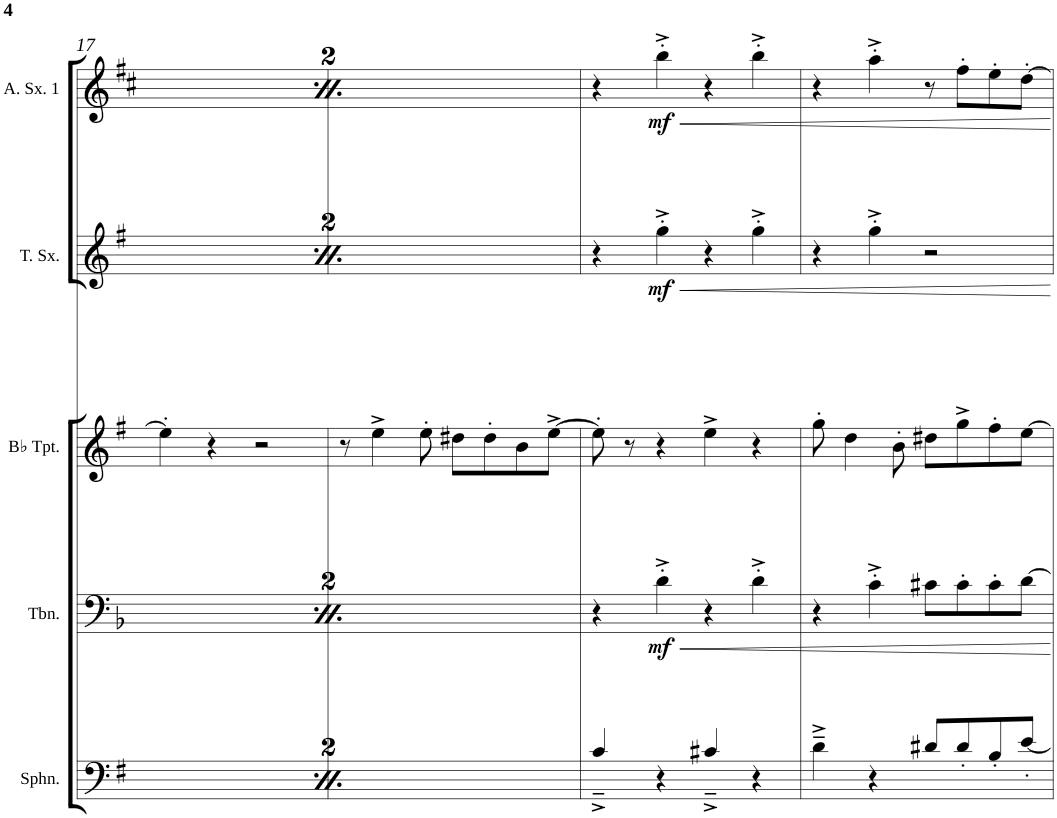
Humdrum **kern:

**kern	**dynam	**kern	**dynam	**kern	**kern	**dynam	**kern	**dynam
*part5	*part5	*part4	*part4	*part3	*part2	*part2	*part1	*part1
*staff5	*staff5	*staff4	*staff4	*staff3	*staff2	*staff2	*staff1	*staff1
*I"Sousaphone	*	*I"Trombone	*	*I"Trumpet in Bb	*I"Tenor Sax	*	*I"Alto Sax 1	*
*I'Sphn.	*	*I'Tbn.	*	*	*I'T. Sx.	*	*I'A. Sx. 1	*
!!LO:PB:g=z
*clefF4	*	*clefF4	*	*clefG2	*clefG2	*	*clefG2	*
*Trd8c14	*	*	*	*Trd1c2	*Trd8c14	*	*Trd5c9	*
*k[f#]	*	*k[b-]	*	*k[f#]	*k[f#]	*	*k[f#c#]	*
*e:	*	*d:	*	*e:	*e:	*	*b:	*
*M4/4	*	*M4/4	*	*M4/4	*M4/4	*	*M4/4	*
*met(c)	*	*met(c)	*	*met(c)	*met(c)	*	*met(c)	*
=17	=17	=17	=17	=17	=17	=17	=17	=17
8E~<^</L	.	4r	.	4ee'>\]	4r	.	4r	.
8r	.	.	.	.	.	.	.	.
!	!LO:DY:b	!	!LO:DY:b	!	!	!LO:DY:b	!	!LO:DY:b
(<8G/	f	4A'>\	p	4r	4b'>\	p	4dd'>\	p
8G#X'</J)	.	.	.	.	.	.	.	.
8B'</L	.	4d'>\	.	2r	4ee'>\	.	4ff#'>\	.
(<8Gn/	.	.	.	.	.	.	.	.
8G#X'</)	.	8A\L	.	.	8b\L	.	8dd\L	.
[8A^</J	.	[8B-\J	.	.	[8cc\J	.	[8dd\J	.
=18	=18	=18	=18	=18	=18	=18	=18	=18
4A/]	.	4.B-\]	.	8r	4.cc\]	.	4.dd\]	.
.	.	.	.	4ee^>\	.	.	.	.
8c/L	.	.	.	.	.	.	.	.
[8B/J	.	[8A\	.	8ee'>\	[8b\	.	[8cc#\	.
4B'</]	.	2A\]	.	8dd#X\L	2b\]	.	2cc#\]	.
.	.	.	.	8dd#'>\	.	.	.	.
4B/	.	.	.	8b\	.	.	.	.
.	.	.	.	[8ee^>\J	.	.	.	.
=19	=19	=19	=19	=19	=19	=19	=19	=19
4c~<^</	.	4r	.	8ee'>\]	4r	.	4r	.
.	.	.	.	8r	.	.	.	.
!	!	!	!LO:DY:b	!	!	!LO:DY:b	!	!LO:DY:b
4r	.	4d'>^>\	mf	4r	4gg'>^>\	mf	4bb'>^>\	mf
4c#X~<^</	.	4r	.	4ee^>\	4r	.	4r	.
4r	.	4d'>^>\	.	4r	4gg'>^>\	.	4bb'>^>\	.
=20	=20	=20	=20	=20	=20	=20	=20	=20
4d~>^>\	.	4r	.	8gg'>\	4r	.	4r	.
.	.	.	.	4dd\	.	.	.	.
4r	.	4c'>^>\	.	.	4gg'>^>\	.	4aa'>^>\	.
.	.	.	.	8b'>\	.	.	.	.
8d#X/L	.	8c#X\L	.	8dd#X\L	2r	.	8r	.
8d#'</	.	8c#'>\	.	8gg^>\	.	.	8ff#'>\L	.
8B'</	.	8c#'>\	.	8ff#'>\	.	.	8ee'>\	.
[8e'</J	.	[8d\J	.	[8ee\J	.	.	[8dd'>\J	.
=	=	=	=	=	=	=	=	=
*-	*-	*-	*-	*-	*-	*-	*-	*-
